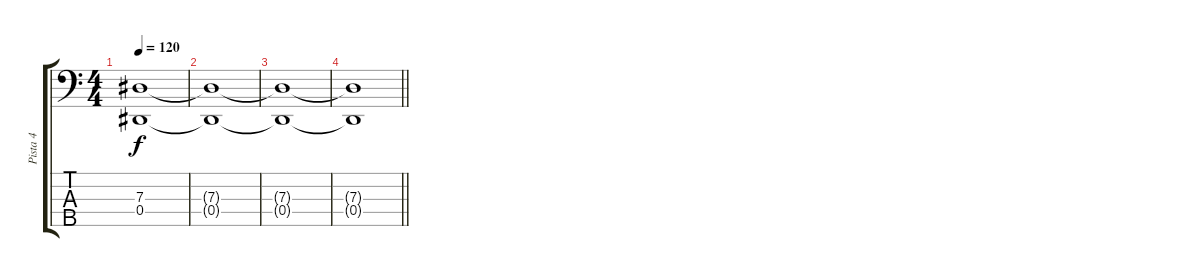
\track ("Pista 4" "Pista 4") {instrument electricbassfinger}
\staff {score tabs}
\tuning (Gb2 Db2 Ab1 Eb1 Bb0) {hide}
\ts (4 4)
\tempo 120
\clef f4
\ks c
(7.3{t} 0.4{t}).1{dy f} |
(7.3{t} 0.4{t}).1 |
(7.3{t} 0.4{t}).1 |
\barLineRight lightlight
(7.3{t} 0.4{t}).1
